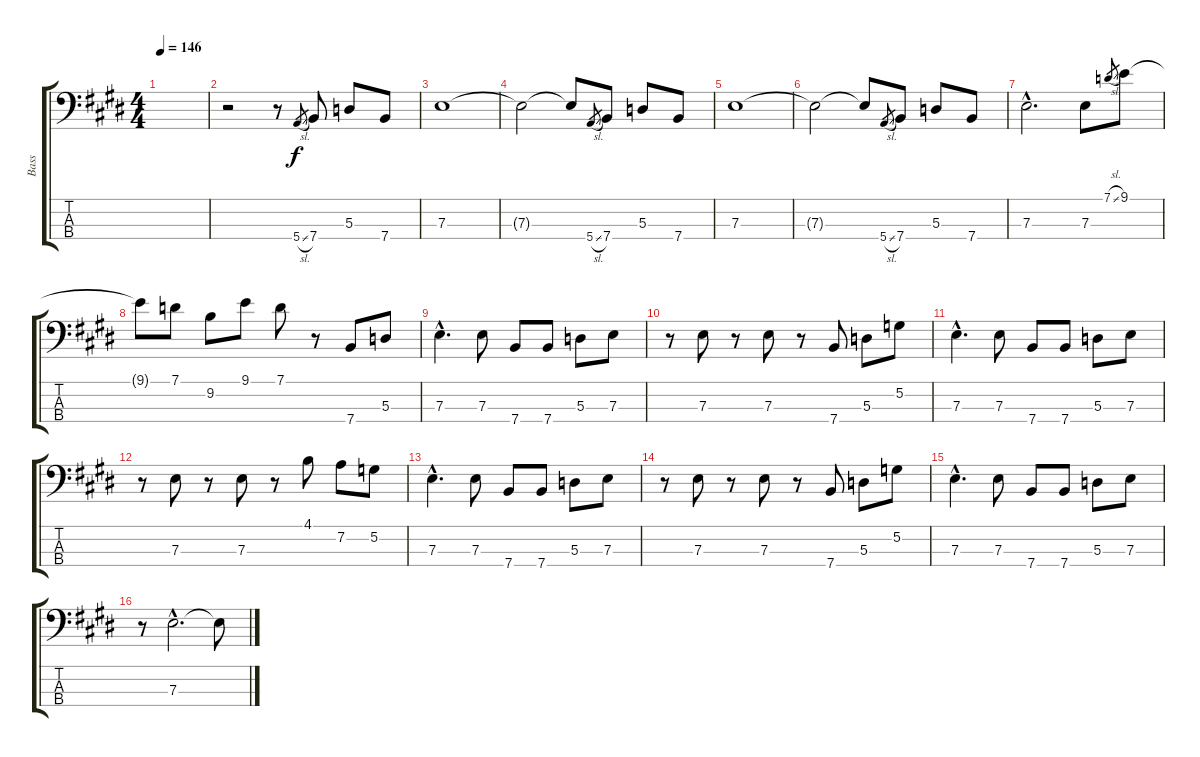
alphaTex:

\track ("Bass" "Bass") {instrument electricbassfinger}
\staff {score tabs}
\tuning (G2 D2 A1 E1) {hide}
\ts (4 4)
\tempo 146
\clef f4
\ks e
|
r.2 r.8 5.4{sl}.8{gr} 7.4.8 5.3.8 7.4.8 |
7.3.1 |
7.3{t}.2 7.3{t}.8 5.4{sl}.8{gr} 7.4.8 5.3.8 7.4.8 |
7.3.1 |
7.3{t}.2 7.3{t}.8 5.4{sl}.8{gr} 7.4.8 5.3.8 7.4.8 |
7.3{hac}.2{d} 7.3.8 7.1{sl}.8{gr} 9.1.8 |
9.1{t}.8 7.1.8 9.2.8 9.1.8 7.1.8 r.8 7.4.8 5.3.8 |
7.3{hac}.4{d} 7.3.8 7.4.8 7.4.8 5.3.8 7.3.8 |
r.8 7.3.8 r.8 7.3.8 r.8 7.4.8 5.3.8 5.2.8 |
7.3{hac}.4{d} 7.3.8 7.4.8 7.4.8 5.3.8 7.3.8 |
r.8 7.3.8 r.8 7.3.8 r.8 4.1.8 7.2.8 5.2.8 |
7.3{hac}.4{d} 7.3.8 7.4.8 7.4.8 5.3.8 7.3.8 |
r.8 7.3.8 r.8 7.3.8 r.8 7.4.8 5.3.8 5.2.8 |
7.3{hac}.4{d} 7.3.8 7.4.8 7.4.8 5.3.8 7.3.8 |
r.8 7.3{hac}.2{d} 7.3{t}.8
